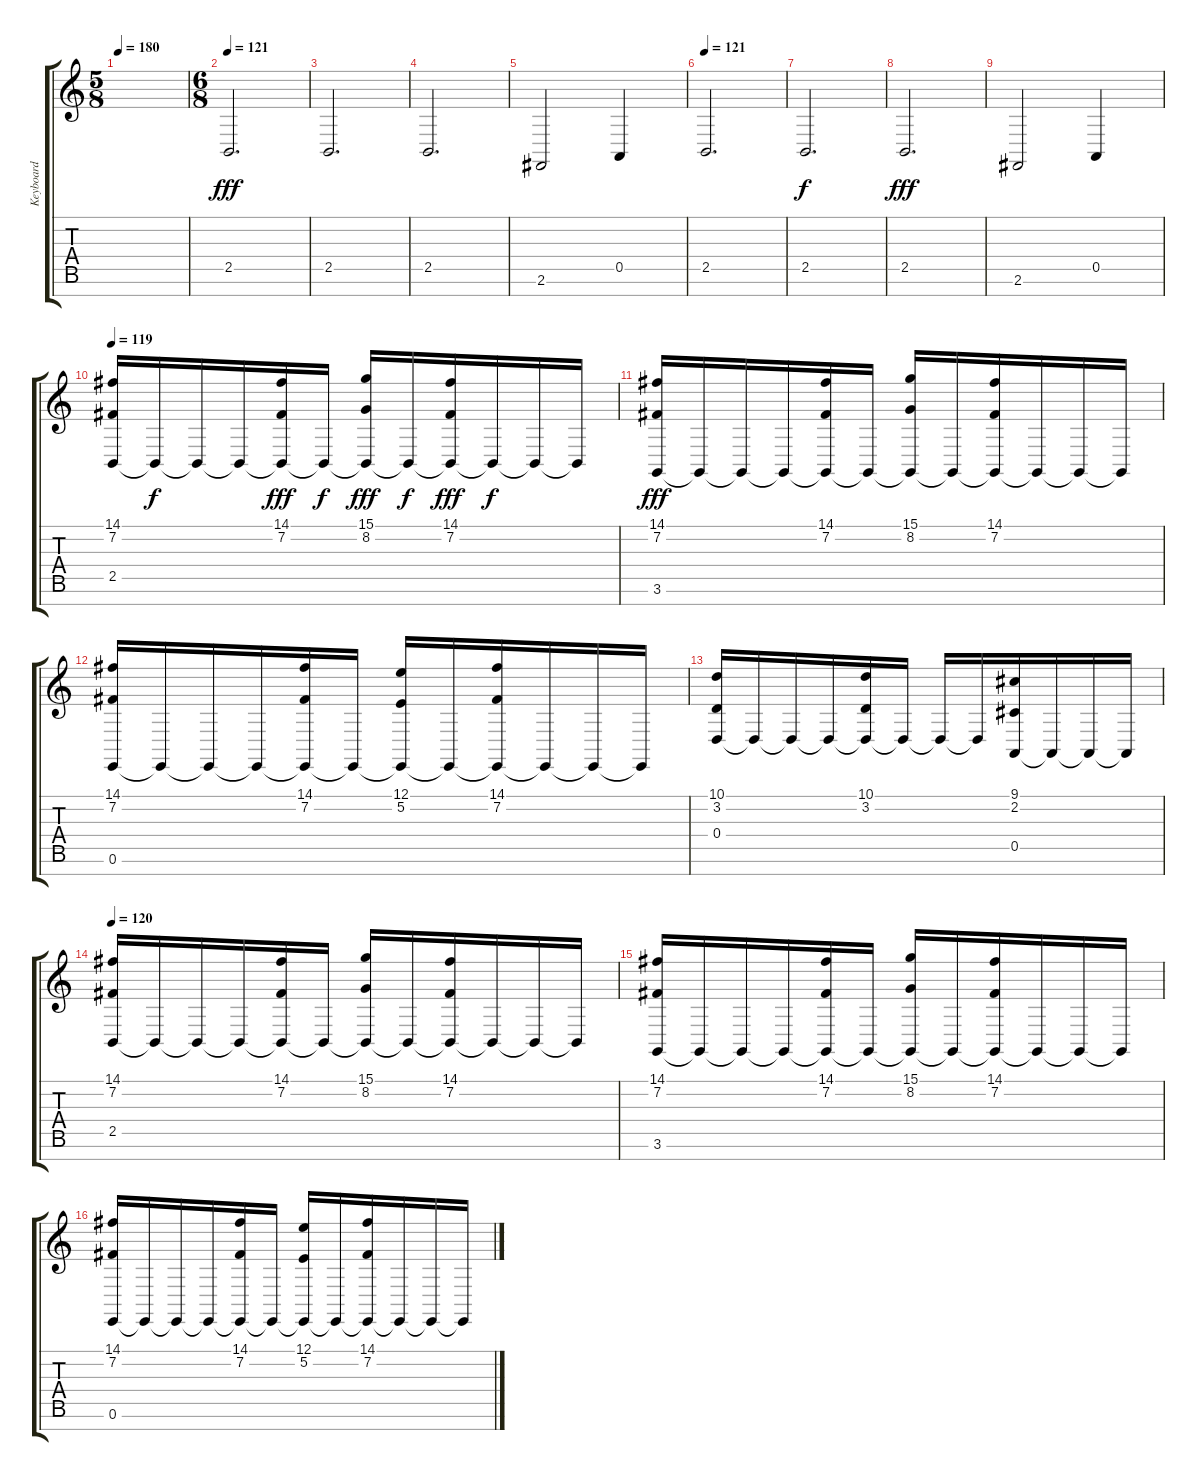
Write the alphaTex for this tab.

\track ("Keyboard" "Keyboard") {instrument stringensemble1}
\staff {score tabs}
\tuning (E4 B3 G3 D3 A2 E2 B1) {hide}
\ts (5 8)
\tempo 180
\clef g2
\ks aminor
|
\ts (6 8)
\tempo 122
\tempo 121
2.5.2{d dy fff} |
2.5.2{d} |
2.5.2{d} |
2.6.2 0.5.4 |
\tempo 121
2.5.2{d} |
2.5.2{d dy f} |
2.5.2{d dy fff} |
2.6.2 0.5.4 |
\tempo 119
(14.1 7.2 2.5).16 2.5{t}.16{dy f} 2.5{t}.16 2.5{t}.16 (14.1 7.2 2.5{t}).16{dy fff} 2.5{t}.16{dy f} (15.1 8.2 2.5{t}).16{dy fff} 2.5{t}.16{dy f} (14.1 7.2 2.5{t}).16{dy fff} 2.5{t}.16{dy f} 2.5{t}.16 2.5{t}.16 |
(14.1 7.2 3.6).16{dy fff} 3.6{t}.16 3.6{t}.16 3.6{t}.16 (14.1 7.2 3.6{t}).16 3.6{t}.16 (15.1 8.2 3.6{t}).16 3.6{t}.16 (14.1 7.2 3.6{t}).16 3.6{t}.16 3.6{t}.16 3.6{t}.16 |
(14.1 7.2 0.6).16 0.6{t}.16 0.6{t}.16 0.6{t}.16 (14.1 7.2 0.6{t}).16 0.6{t}.16 (12.1 5.2 0.6{t}).16 0.6{t}.16 (14.1 7.2 0.6{t}).16 0.6{t}.16 0.6{t}.16 0.6{t}.16 |
(10.1 3.2 0.4).16 0.4{t}.16 0.4{t}.16 0.4{t}.16 (10.1 3.2 0.4{t}).16 0.4{t}.16 0.4{t}.16 0.4{t}.16 (9.1 2.2 0.5).16 0.5{t}.16 0.5{t}.16 0.5{t}.16 |
\tempo 120
(14.1 7.2 2.5).16 2.5{t}.16 2.5{t}.16 2.5{t}.16 (14.1 7.2 2.5{t}).16 2.5{t}.16 (15.1 8.2 2.5{t}).16 2.5{t}.16 (14.1 7.2 2.5{t}).16 2.5{t}.16 2.5{t}.16 2.5{t}.16 |
(14.1 7.2 3.6).16 3.6{t}.16 3.6{t}.16 3.6{t}.16 (14.1 7.2 3.6{t}).16 3.6{t}.16 (15.1 8.2 3.6{t}).16 3.6{t}.16 (14.1 7.2 3.6{t}).16 3.6{t}.16 3.6{t}.16 3.6{t}.16 |
(14.1 7.2 0.6).16 0.6{t}.16 0.6{t}.16 0.6{t}.16 (14.1 7.2 0.6{t}).16 0.6{t}.16 (12.1 5.2 0.6{t}).16 0.6{t}.16 (14.1 7.2 0.6{t}).16 0.6{t}.16 0.6{t}.16 0.6{t}.16
